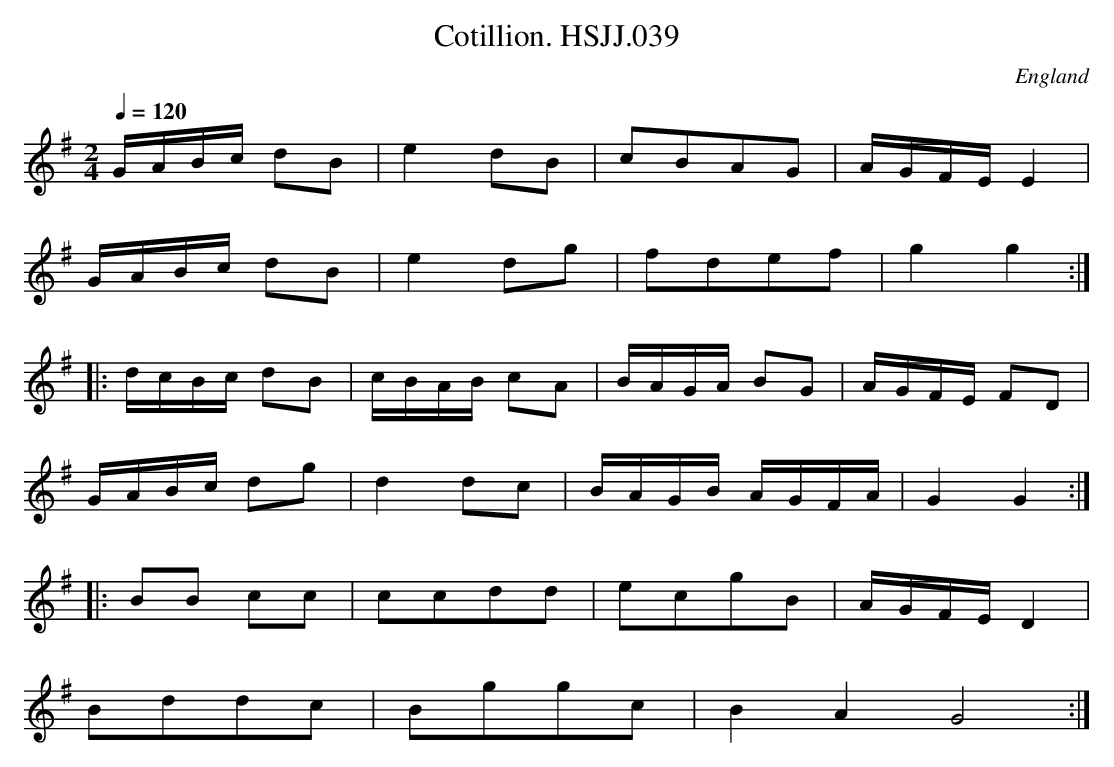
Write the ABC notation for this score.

X:1
T:Cotillion. HSJJ.039
L:1/16
M:2/4
O:England
Q:1/4=120
K:G
GABc d2B2|e4d2B2|c2B2A2G2|AGFEE4|!
GABc d2B2|e4d2g2|f2d2e2f2|g4g4:|!
|:dcBc d2B2|cBAB c2A2|BAGA B2G2|AGFE F2D2|!
GABc d2g2|d4d2c2|BAGB AGFA|G4G4:|!
|:B2B2 c2c2|c2c2d2d2|e2c2g2B2|AGFED4|!
B2d2d2c2|B2g2g2c2|B4A4G8:|
